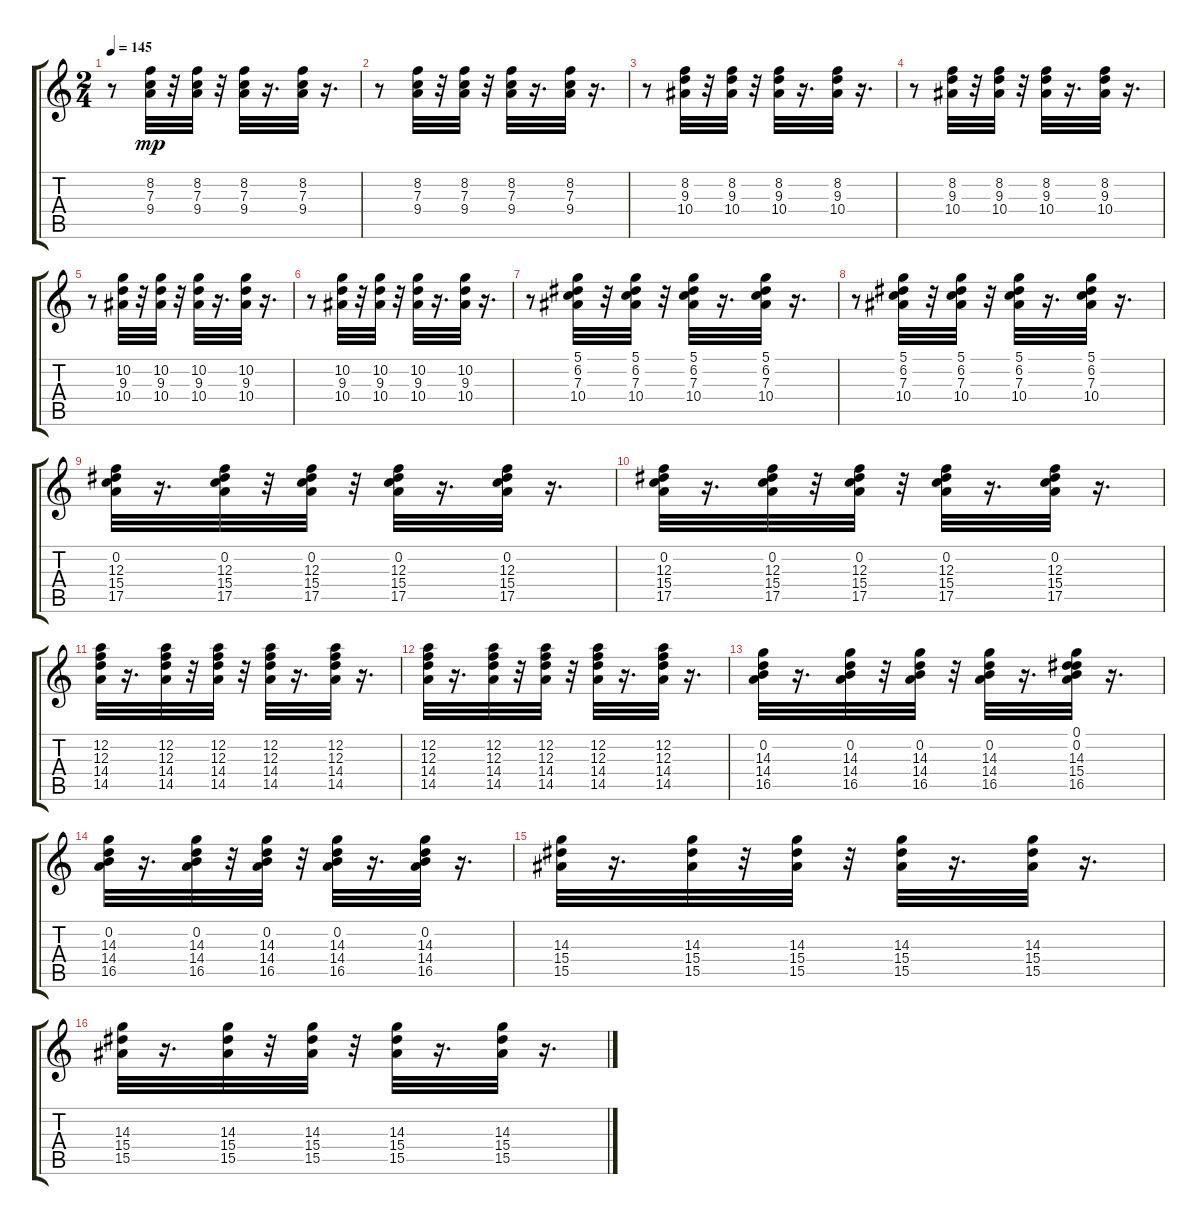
\track "" {instrument electricguitarmuted}
\staff {score tabs}
\tuning (D4 A3 F3 C3 G2 D2) {hide}
\ts (2 4)
\tempo 145
\clef g2
\ks c
r.8{dy mp} (8.2 7.3 9.4).32 r.32 (8.2 7.3 9.4).32 r.32 (8.2 7.3 9.4).32 r.16{d} (8.2 7.3 9.4).32 r.16{d} |
r.8 (8.2 7.3 9.4).32 r.32 (8.2 7.3 9.4).32 r.32 (8.2 7.3 9.4).32 r.16{d} (8.2 7.3 9.4).32 r.16{d} |
r.8 (8.2 9.3 10.4).32 r.32 (8.2 9.3 10.4).32 r.32 (8.2 9.3 10.4).32 r.16{d} (8.2 9.3 10.4).32 r.16{d} |
r.8 (8.2 9.3 10.4).32 r.32 (8.2 9.3 10.4).32 r.32 (8.2 9.3 10.4).32 r.16{d} (8.2 9.3 10.4).32 r.16{d} |
r.8 (10.2 9.3 10.4).32 r.32 (10.2 9.3 10.4).32 r.32 (10.2 9.3 10.4).32 r.16{d} (10.2 9.3 10.4).32 r.16{d} |
r.8 (10.2 9.3 10.4).32 r.32 (10.2 9.3 10.4).32 r.32 (10.2 9.3 10.4).32 r.16{d} (10.2 9.3 10.4).32 r.16{d} |
r.8 (5.1 6.2 7.3 10.4).32 r.32 (5.1 6.2 7.3 10.4).32 r.32 (5.1 6.2 7.3 10.4).32 r.16{d} (5.1 6.2 7.3 10.4).32 r.16{d} |
r.8 (5.1 6.2 7.3 10.4).32 r.32 (5.1 6.2 7.3 10.4).32 r.32 (5.1 6.2 7.3 10.4).32 r.16{d} (5.1 6.2 7.3 10.4).32 r.16{d} |
(0.2 12.3 15.4 17.5).32 r.16{d} (0.2 12.3 15.4 17.5).32 r.32 (0.2 12.3 15.4 17.5).32 r.32 (0.2 12.3 15.4 17.5).32 r.16{d} (0.2 12.3 15.4 17.5).32 r.16{d} |
(0.2 12.3 15.4 17.5).32 r.16{d} (0.2 12.3 15.4 17.5).32 r.32 (0.2 12.3 15.4 17.5).32 r.32 (0.2 12.3 15.4 17.5).32 r.16{d} (0.2 12.3 15.4 17.5).32 r.16{d} |
(12.2 12.3 14.4 14.5).32 r.16{d} (12.2 12.3 14.4 14.5).32 r.32 (12.2 12.3 14.4 14.5).32 r.32 (12.2 12.3 14.4 14.5).32 r.16{d} (12.2 12.3 14.4 14.5).32 r.16{d} |
(12.2 12.3 14.4 14.5).32 r.16{d} (12.2 12.3 14.4 14.5).32 r.32 (12.2 12.3 14.4 14.5).32 r.32 (12.2 12.3 14.4 14.5).32 r.16{d} (12.2 12.3 14.4 14.5).32 r.16{d} |
(0.2 14.3 14.4 16.5).32 r.16{d} (0.2 14.3 14.4 16.5).32 r.32 (0.2 14.3 14.4 16.5).32 r.32 (0.2 14.3 14.4 16.5).32 r.16{d} (0.1 0.2 14.3 15.4 16.5).32 r.16{d} |
(0.2 14.3 14.4 16.5).32 r.16{d} (0.2 14.3 14.4 16.5).32 r.32 (0.2 14.3 14.4 16.5).32 r.32 (0.2 14.3 14.4 16.5).32 r.16{d} (0.2 14.3 14.4 16.5).32 r.16{d} |
(14.3 15.4 15.5).32 r.16{d} (14.3 15.4 15.5).32 r.32 (14.3 15.4 15.5).32 r.32 (14.3 15.4 15.5).32 r.16{d} (14.3 15.4 15.5).32 r.16{d} |
(14.3 15.4 15.5).32 r.16{d} (14.3 15.4 15.5).32 r.32 (14.3 15.4 15.5).32 r.32 (14.3 15.4 15.5).32 r.16{d} (14.3 15.4 15.5).32 r.16{d}
